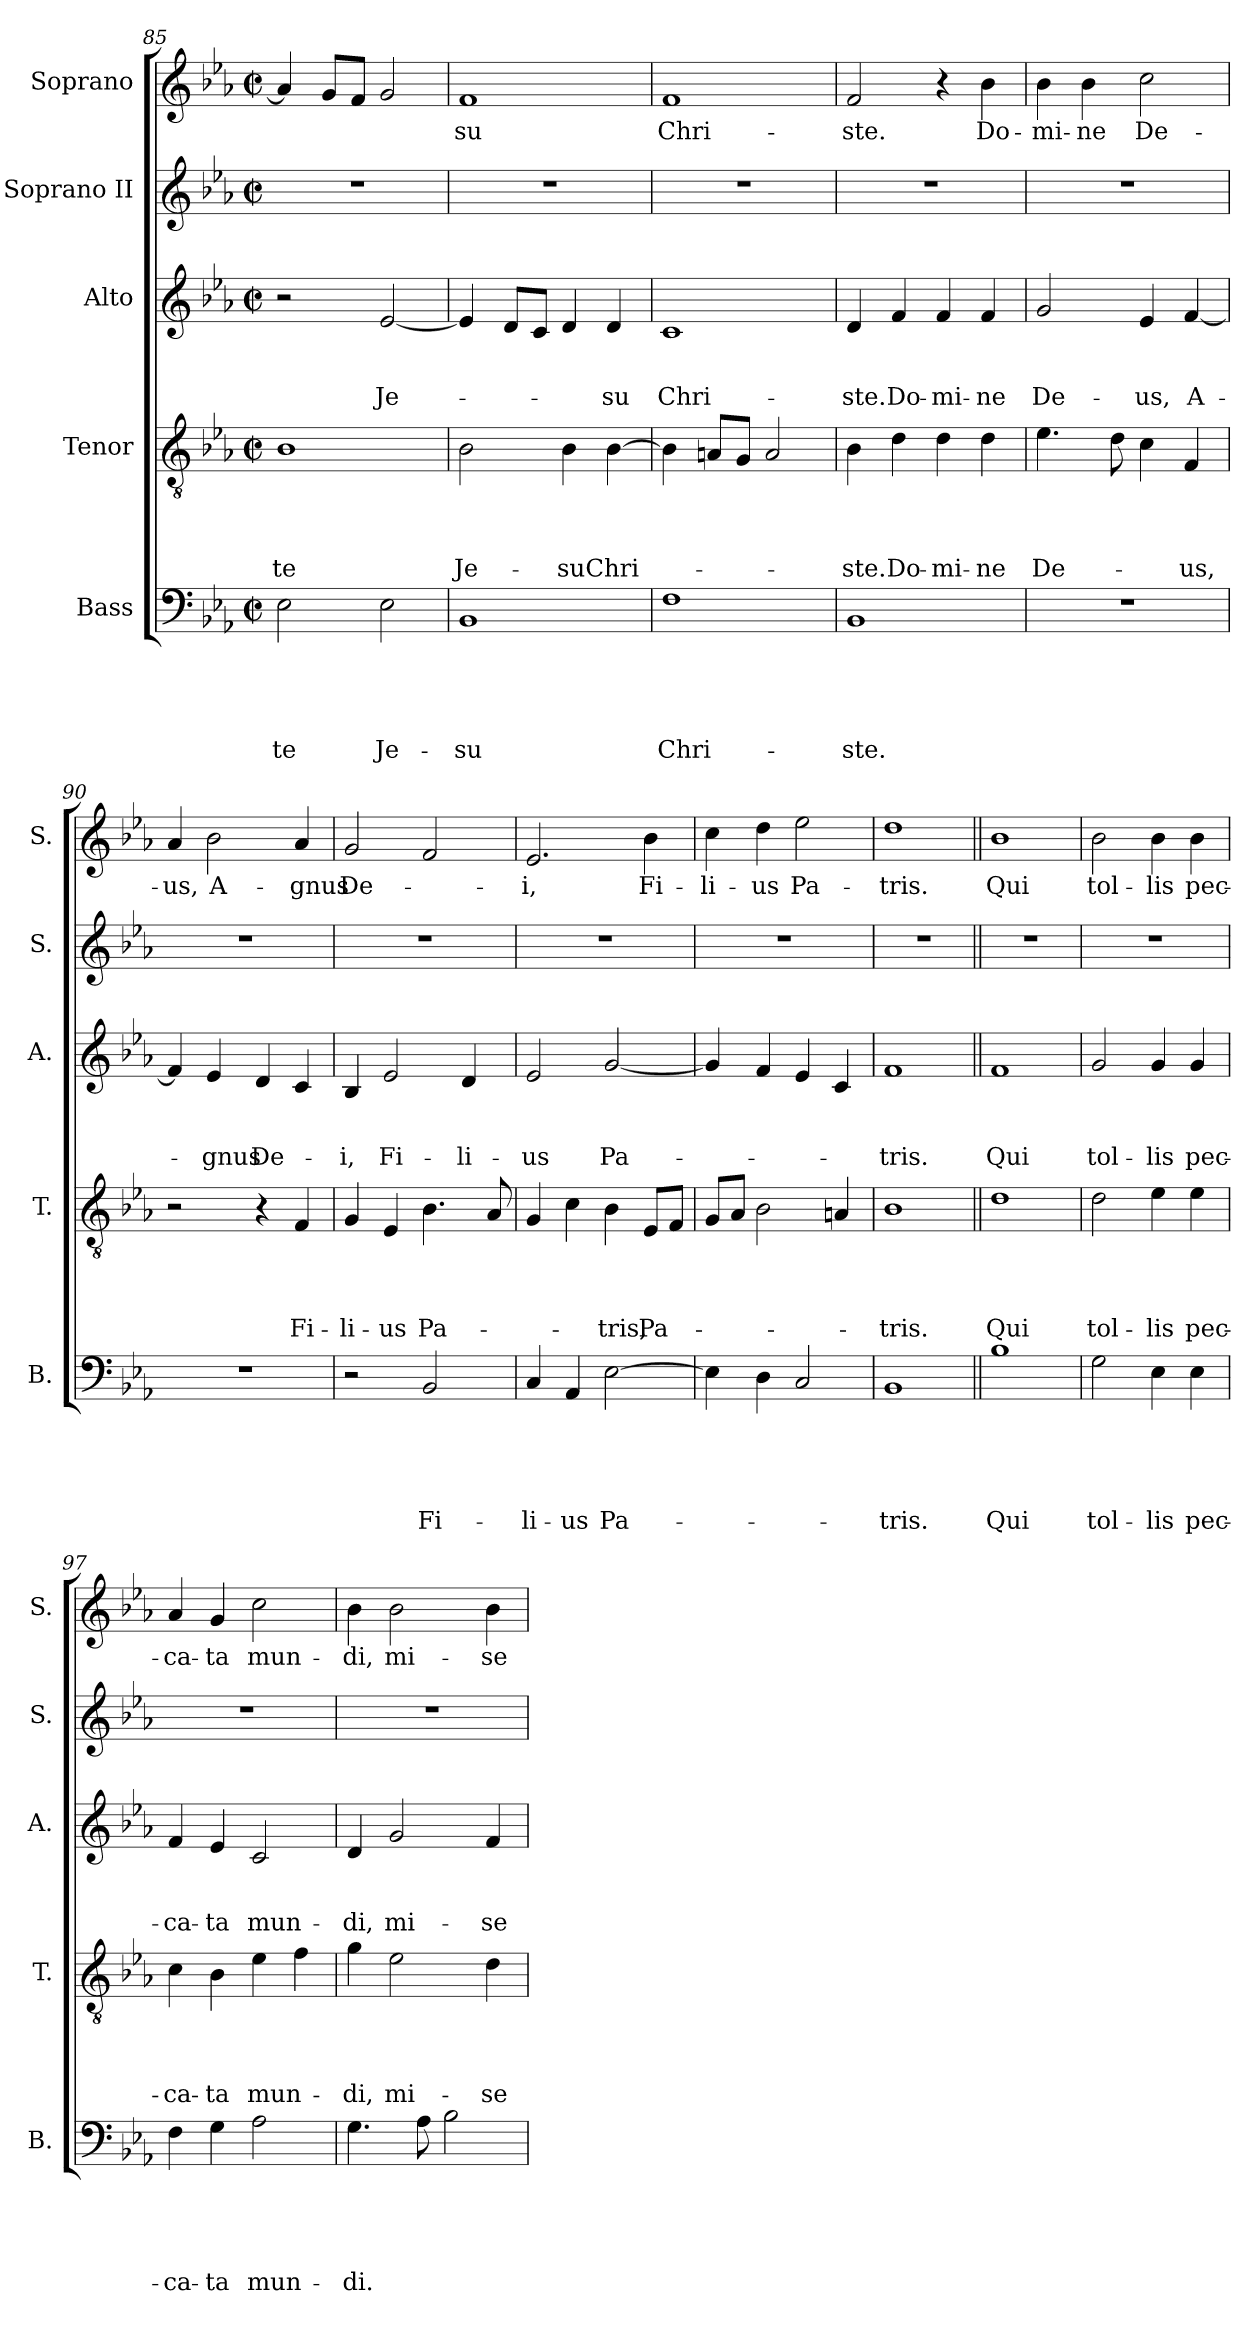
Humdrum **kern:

**kern	**text	**text	**text	**text	**text	**kern	**text	**text	**text	**text	**kern	**text	**text	**text	**kern	**kern	**text
*part5	*part5	*part5	*part5	*part5	*part5	*part4	*part4	*part4	*part4	*part4	*part3	*part3	*part3	*part3	*part2	*part1	*part1
*staff5	*staff5	*staff5	*staff5	*staff5	*staff5	*staff4	*staff4	*staff4	*staff4	*staff4	*staff3	*staff3	*staff3	*staff3	*staff2	*staff1	*staff1
*I"Bass	*	*	*	*	*	*I"Tenor	*	*	*	*	*I"Alto	*	*	*	*I"Soprano II	*I"Soprano	*
*I'B.	*	*	*	*	*	*I'T.	*	*	*	*	*I'A.	*	*	*	*I'S.	*I'S.	*
*clefF4	*	*	*	*	*	*clefGv2	*	*	*	*	*clefG2	*	*	*	*clefG2	*clefG2	*
*k[b-e-a-]	*	*	*	*	*	*k[b-e-a-]	*	*	*	*	*k[b-e-a-]	*	*	*	*k[b-e-a-]	*k[b-e-a-]	*
*E-:	*	*	*	*	*	*E-:	*	*	*	*	*E-:	*	*	*	*E-:	*E-:	*
*M2/2	*	*	*	*	*	*M2/2	*	*	*	*	*M2/2	*	*	*	*M2/2	*M2/2	*
*met(c|)	*	*	*	*	*	*met(c|)	*	*	*	*	*met(c|)	*	*	*	*met(c|)	*met(c|)	*
=85	=85	=85	=85	=85	=85	=85	=85	=85	=85	=85	=85	=85	=85	=85	=85	=85	=85
!	!	!	!	!	!LO:LY:b	!	!	!	!	!LO:LY:b	!	!	!	!	!	!	!
2E-\	.	.	.	.	-te	1B-	.	.	.	-te	2r	.	.	.	1r	4a-/]	.
.	.	.	.	.	.	.	.	.	.	.	.	.	.	.	.	8g/L	.
.	.	.	.	.	.	.	.	.	.	.	.	.	.	.	.	8f/J	.
!	!	!	!	!	!LO:LY:b	!	!	!	!	!	!	!	!	!LO:LY:b	!	!	!
2E-\	.	.	.	.	Je-	.	.	.	.	.	[<2e-/	.	.	Je-	.	2g/	.
=86	=86	=86	=86	=86	=86	=86	=86	=86	=86	=86	=86	=86	=86	=86	=86	=86	=86
!	!	!	!	!	!LO:LY:b	!	!	!	!	!LO:LY:b	!	!	!	!	!	!	!LO:LY:b
1BB-	.	.	.	.	-su	2B-\	.	.	.	Je-	4e-/]	.	.	.	1r	1f	-su
.	.	.	.	.	.	.	.	.	.	.	8d/L	.	.	.	.	.	.
.	.	.	.	.	.	.	.	.	.	.	8c/J	.	.	.	.	.	.
!	!	!	!	!	!	!	!	!	!	!LO:LY:b	!	!	!	!	!	!	!
.	.	.	.	.	.	4B-\	.	.	.	-su	4d/	.	.	.	.	.	.
!	!	!	!	!	!	!	!	!	!	!LO:LY:b	!	!	!	!LO:LY:b	!	!	!
.	.	.	.	.	.	[>4B-\	.	.	.	Chri-	4d/	.	.	-su	.	.	.
=87	=87	=87	=87	=87	=87	=87	=87	=87	=87	=87	=87	=87	=87	=87	=87	=87	=87
!	!	!	!	!	!LO:LY:b	!	!	!	!	!	!	!	!	!LO:LY:b	!	!	!LO:LY:b
1F	.	.	.	.	Chri-	4B-\]	.	.	.	.	1c	.	.	Chri-	1r	1f	Chri-
.	.	.	.	.	.	8An/L	.	.	.	.	.	.	.	.	.	.	.
.	.	.	.	.	.	8G/J	.	.	.	.	.	.	.	.	.	.	.
.	.	.	.	.	.	2A/	.	.	.	.	.	.	.	.	.	.	.
!!LO:PB:g=z
=88	=88	=88	=88	=88	=88	=88	=88	=88	=88	=88	=88	=88	=88	=88	=88	=88	=88
!	!	!	!	!	!LO:LY:b	!	!	!	!	!LO:LY:b	!	!	!	!LO:LY:b	!	!	!LO:LY:b
1BB-	.	.	.	.	-ste.	4B-\	.	.	.	-ste.	4d/	.	.	-ste.	1r	2f/	-ste.
!	!	!	!	!	!	!	!	!	!	!LO:LY:b	!	!	!	!LO:LY:b	!	!	!
.	.	.	.	.	.	4d\	.	.	.	Do-	4f/	.	.	Do-	.	.	.
!	!	!	!	!	!	!	!	!	!	!LO:LY:b	!	!	!	!LO:LY:b	!	!	!
.	.	.	.	.	.	4d\	.	.	.	-mi-	4f/	.	.	-mi-	.	4r	.
!	!	!	!	!	!	!	!	!	!	!LO:LY:b	!	!	!	!LO:LY:b	!	!	!LO:LY:b
.	.	.	.	.	.	4d\	.	.	.	-ne	4f/	.	.	-ne	.	4b-\	Do-
=89	=89	=89	=89	=89	=89	=89	=89	=89	=89	=89	=89	=89	=89	=89	=89	=89	=89
!	!	!	!	!	!	!	!	!	!	!LO:LY:b	!	!	!	!LO:LY:b	!	!	!LO:LY:b
1r	.	.	.	.	.	4.e-\	.	.	.	De-	2g/	.	.	De-	1r	4b-\	-mi-
!	!	!	!	!	!	!	!	!	!	!	!	!	!	!	!	!	!LO:LY:b
.	.	.	.	.	.	.	.	.	.	.	.	.	.	.	.	4b-\	-ne
.	.	.	.	.	.	8d\	.	.	.	.	.	.	.	.	.	.	.
!	!	!	!	!	!	!	!	!	!	!	!	!	!	!LO:LY:b	!	!	!LO:LY:b
.	.	.	.	.	.	4c\	.	.	.	.	4e-/	.	.	-us,	.	2cc\	De-
!	!	!	!	!	!	!	!	!	!	!LO:LY:b	!	!	!	!LO:LY:b	!	!	!
.	.	.	.	.	.	4F/	.	.	.	-us,	[<4f/	.	.	A-	.	.	.
=90	=90	=90	=90	=90	=90	=90	=90	=90	=90	=90	=90	=90	=90	=90	=90	=90	=90
!	!	!	!	!	!	!	!	!	!	!	!	!	!	!	!	!	!LO:LY:b
1r	.	.	.	.	.	2r	.	.	.	.	4f/]	.	.	.	1r	4a-/	-us,
!	!	!	!	!	!	!	!	!	!	!	!	!	!	!LO:LY:b	!	!	!LO:LY:b
.	.	.	.	.	.	.	.	.	.	.	4e-/	.	.	-gnus	.	2b-\	A-
!	!	!	!	!	!	!	!	!	!	!	!	!	!	!LO:LY:b	!	!	!
.	.	.	.	.	.	4r	.	.	.	.	4d/	.	.	De-	.	.	.
!	!	!	!	!	!	!	!	!	!	!LO:LY:b	!	!	!	!	!	!	!LO:LY:b
.	.	.	.	.	.	4F/	.	.	.	Fi-	4c/	.	.	.	.	4a-/	-gnus
=91	=91	=91	=91	=91	=91	=91	=91	=91	=91	=91	=91	=91	=91	=91	=91	=91	=91
!	!	!	!	!	!	!	!	!	!	!LO:LY:b	!	!	!	!LO:LY:b	!	!	!LO:LY:b
2r	.	.	.	.	.	4G/	.	.	.	-li-	4B-/	.	.	-i,	1r	2g/	De-
!	!	!	!	!	!	!	!	!	!	!LO:LY:b	!	!	!	!LO:LY:b	!	!	!
.	.	.	.	.	.	4E-/	.	.	.	-us	2e-/	.	.	Fi-	.	.	.
!	!	!	!	!	!LO:LY:b	!	!	!	!	!LO:LY:b	!	!	!	!	!	!	!
2BB-/	.	.	.	.	Fi-	4.B-\	.	.	.	Pa-	.	.	.	.	.	2f/	.
!	!	!	!	!	!	!	!	!	!	!	!	!	!	!LO:LY:b	!	!	!
.	.	.	.	.	.	.	.	.	.	.	4d/	.	.	-li-	.	.	.
.	.	.	.	.	.	8A-/	.	.	.	.	.	.	.	.	.	.	.
=92	=92	=92	=92	=92	=92	=92	=92	=92	=92	=92	=92	=92	=92	=92	=92	=92	=92
!	!	!	!	!	!LO:LY:b	!	!	!	!	!	!	!	!	!LO:LY:b	!	!	!LO:LY:b
4C/	.	.	.	.	-li-	4G/	.	.	.	.	2e-/	.	.	-us	1r	2.e-/	-i,
!	!	!	!	!	!LO:LY:b	!	!	!	!	!	!	!	!	!	!	!	!
4AA-/	.	.	.	.	-us	4c\	.	.	.	.	.	.	.	.	.	.	.
!	!	!	!	!	!LO:LY:b	!	!	!	!	!LO:LY:b	!	!	!	!LO:LY:b	!	!	!
[<2E-\	.	.	.	.	Pa-	4B-\	.	.	.	-tris,	[<2g/	.	.	Pa-	.	.	.
!	!	!	!	!	!	!	!	!	!	!LO:LY:b	!	!	!	!	!	!	!LO:LY:b
.	.	.	.	.	.	8E-/L	.	.	.	Pa-	.	.	.	.	.	4b-\	Fi-
.	.	.	.	.	.	8F/J	.	.	.	.	.	.	.	.	.	.	.
!!LO:LB:g=z
=93	=93	=93	=93	=93	=93	=93	=93	=93	=93	=93	=93	=93	=93	=93	=93	=93	=93
!	!	!	!	!	!	!	!	!	!	!	!	!	!	!	!	!	!LO:LY:b
4E-\]	.	.	.	.	.	8G/L	.	.	.	.	4g/]	.	.	.	1r	4cc\	-li-
.	.	.	.	.	.	8A-/J	.	.	.	.	.	.	.	.	.	.	.
!	!	!	!	!	!	!	!	!	!	!	!	!	!	!	!	!	!LO:LY:b
4D\	.	.	.	.	.	2B-\	.	.	.	.	4f/	.	.	.	.	4dd\	-us
!	!	!	!	!	!	!	!	!	!	!	!	!	!	!	!	!	!LO:LY:b
2C/	.	.	.	.	.	.	.	.	.	.	4e-/	.	.	.	.	2ee-\	Pa-
.	.	.	.	.	.	4An/	.	.	.	.	4c/	.	.	.	.	.	.
=94	=94	=94	=94	=94	=94	=94	=94	=94	=94	=94	=94	=94	=94	=94	=94	=94	=94
!	!	!	!	!	!LO:LY:b	!	!	!	!	!LO:LY:b	!	!	!	!LO:LY:b	!	!	!LO:LY:b
1BB-	.	.	.	.	-tris.	1B-	.	.	.	-tris.	1f	.	.	-tris.	1r	1dd	-tris.
=95||	=95||	=95||	=95||	=95||	=95||	=95||	=95||	=95||	=95||	=95||	=95||	=95||	=95||	=95||	=95||	=95||	=95||
!	!	!	!	!	!LO:LY:b	!	!	!	!	!LO:LY:b	!	!	!	!LO:LY:b	!	!	!LO:LY:b
1B-	.	.	.	.	Qui	1d	.	.	.	Qui	1f	.	.	Qui	1r	1b-	Qui
=96	=96	=96	=96	=96	=96	=96	=96	=96	=96	=96	=96	=96	=96	=96	=96	=96	=96
!	!	!	!	!	!LO:LY:b	!	!	!	!	!LO:LY:b	!	!	!	!LO:LY:b	!	!	!LO:LY:b
2G\	.	.	.	.	tol-	2d\	.	.	.	tol-	2g/	.	.	tol-	1r	2b-\	tol-
!	!	!	!	!	!LO:LY:b	!	!	!	!	!LO:LY:b	!	!	!	!LO:LY:b	!	!	!LO:LY:b
4E-\	.	.	.	.	-lis	4e-\	.	.	.	-lis	4g/	.	.	-lis	.	4b-\	-lis
!	!	!	!	!	!LO:LY:b	!	!	!	!	!LO:LY:b	!	!	!	!LO:LY:b	!	!	!LO:LY:b
4E-\	.	.	.	.	pec-	4e-\	.	.	.	pec-	4g/	.	.	pec-	.	4b-\	pec-
=97	=97	=97	=97	=97	=97	=97	=97	=97	=97	=97	=97	=97	=97	=97	=97	=97	=97
!	!	!	!	!	!LO:LY:b	!	!	!	!	!LO:LY:b	!	!	!	!LO:LY:b	!	!	!LO:LY:b
4F\	.	.	.	.	-ca-	4c\	.	.	.	-ca-	4f/	.	.	-ca-	1r	4a-/	-ca-
!	!	!	!	!	!LO:LY:b	!	!	!	!	!LO:LY:b	!	!	!	!LO:LY:b	!	!	!LO:LY:b
4G\	.	.	.	.	-ta	4B-\	.	.	.	-ta	4e-/	.	.	-ta	.	4g/	-ta
!	!	!	!	!	!LO:LY:b	!	!	!	!	!LO:LY:b	!	!	!	!LO:LY:b	!	!	!LO:LY:b
2A-\	.	.	.	.	mun-	4e-\	.	.	.	mun-	2c/	.	.	mun-	.	2cc\	mun-
.	.	.	.	.	.	4f\	.	.	.	.	.	.	.	.	.	.	.
=98	=98	=98	=98	=98	=98	=98	=98	=98	=98	=98	=98	=98	=98	=98	=98	=98	=98
!	!	!	!	!	!LO:LY:b	!	!	!	!	!LO:LY:b	!	!	!	!LO:LY:b	!	!	!LO:LY:b
4.G\	.	.	.	.	-di.	4g\	.	.	.	-di,	4d/	.	.	-di,	1r	4b-\	-di,
!	!	!	!	!	!	!	!	!	!	!LO:LY:b	!	!	!	!LO:LY:b	!	!	!LO:LY:b
.	.	.	.	.	.	2e-\	.	.	.	mi-	2g/	.	.	mi-	.	2b-\	mi-
8A-\	.	.	.	.	.	.	.	.	.	.	.	.	.	.	.	.	.
2B-\	.	.	.	.	.	.	.	.	.	.	.	.	.	.	.	.	.
!	!	!	!	!	!	!	!	!	!	!LO:LY:b	!	!	!	!LO:LY:b	!	!	!LO:LY:b
.	.	.	.	.	.	4d\	.	.	.	-se-	4f/	.	.	-se-	.	4b-\	-se-
=	=	=	=	=	=	=	=	=	=	=	=	=	=	=	=	=	=
*-	*-	*-	*-	*-	*-	*-	*-	*-	*-	*-	*-	*-	*-	*-	*-	*-	*-
